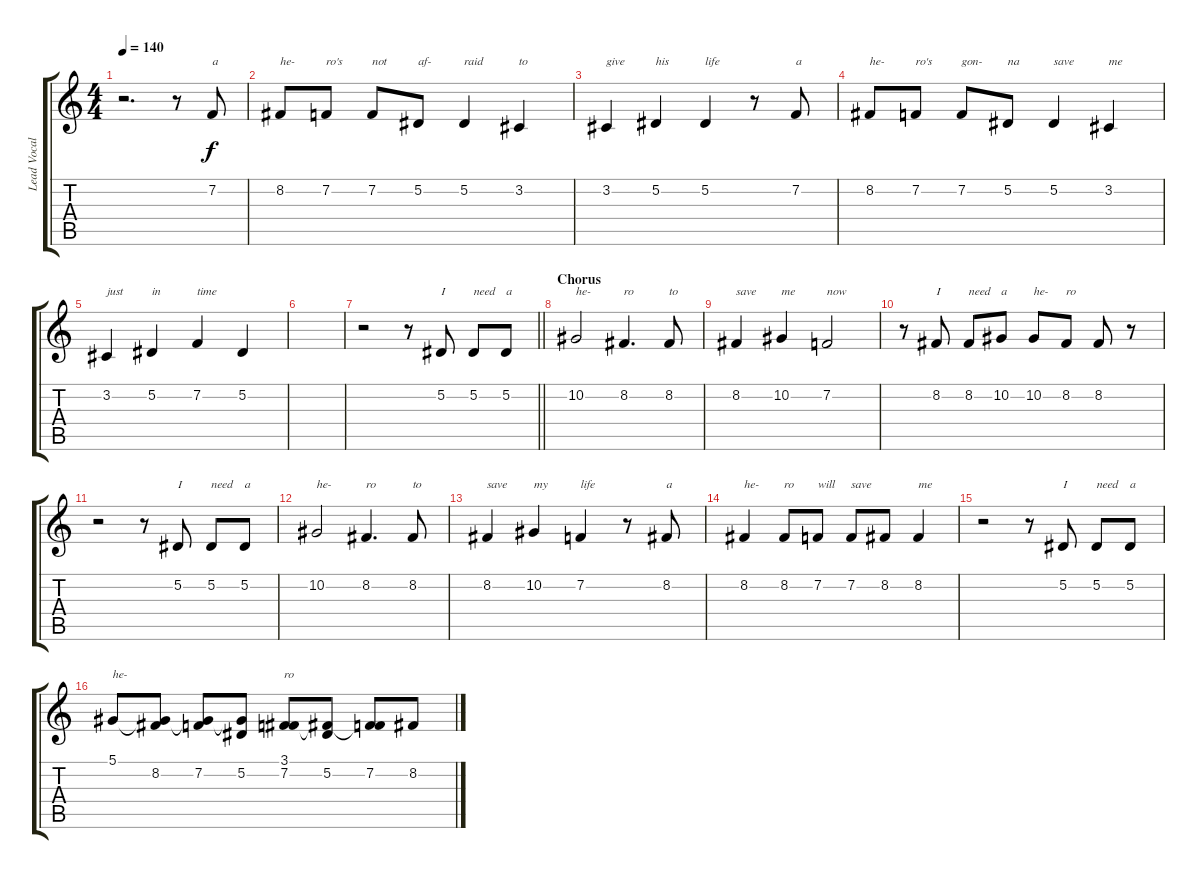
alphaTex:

\track ("Lead Vocals (Chorus)" "Lead Vocal") {instrument lead2sawtooth}
\staff {score tabs}
\tuning (Eb4 Bb3 Gb3 Db3 Ab2 Db2) {hide}
\ts (4 4)
\tempo 140
\clef g2
\ks c
r.2{d dy f} r.8 7.2.8{txt "a"} |
8.2.8{txt "he-"} 7.2.8{txt "ro's"} 7.2.8{txt "not"} 5.2.8{txt "af-"} 5.2.4{txt "raid"} 3.2.4{txt "to"} |
3.2.4{txt "give"} 5.2.4{txt "his"} 5.2.4{txt "life"} r.8 7.2.8{txt "a"} |
8.2.8{txt "he-"} 7.2.8{txt "ro's"} 7.2.8{txt "gon-"} 5.2.8{txt "na"} 5.2.4{txt "save"} 3.2.4{txt "me"} |
3.2.4{txt "just"} 5.2.4{txt "in"} 7.2.4{txt "time"} 5.2.4 |
|
\barLineRight lightlight
r.2 r.8 5.2.8{txt "I"} 5.2.8{txt "need"} 5.2.8{txt "a"} |
\section ("" "Chorus")
10.2.2{txt "he-"} 8.2.4{d txt "ro"} 8.2.8{txt "to"} |
8.2.4{txt "save"} 10.2.4{txt "me"} 7.2.2{txt "now"} |
r.8 8.2.8{txt "I"} 8.2.8{txt "need"} 10.2.8{txt "a"} 10.2.8{txt "he-"} 8.2.8{txt "ro"} 8.2.8 r.8 |
r.2 r.8 5.2.8{txt "I"} 5.2.8{txt "need"} 5.2.8{txt "a"} |
10.2.2{txt "he-"} 8.2.4{d txt "ro"} 8.2.8{txt "to"} |
8.2.4{txt "save"} 10.2.4{txt "my"} 7.2.4{txt "life"} r.8 8.2.8{txt "a"} |
8.2.4{txt "he-"} 8.2.8{txt "ro"} 7.2.8{txt "will"} 7.2.8{txt "save"} 8.2.8 8.2.4{txt "me"} |
r.2 r.8 5.2.8{txt "I"} 5.2.8{txt "need"} 5.2.8{txt "a"} |
5.1.8{txt "he-"} (5.1{t} 8.2).8 (5.1{t} 7.2).8 (5.1{t} 5.2).8 (3.1 7.2).8{txt "ro"} (3.1{t} 5.2).8 (3.1{t} 7.2).8 8.2.8
